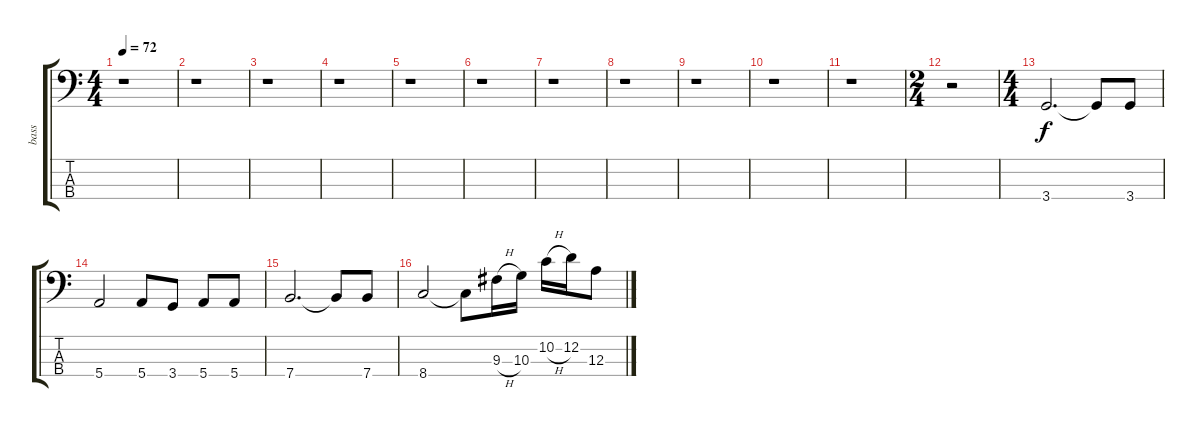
\track ("bass" "bass") {instrument electricbasspick}
\staff {score tabs}
\tuning (G2 D2 A1 E1) {hide}
\ts (4 4)
\tempo 72
\clef f4
\ks c
r.1{dy f} |
r.1 |
r.1 |
r.1 |
r.1 |
r.1 |
r.1 |
r.1 |
r.1 |
r.1 |
r.1 |
\ts (2 4)
r.2 |
\ts (4 4)
3.4.2{d} 3.4{t}.8 3.4.8 |
5.4.2 5.4.8 3.4.8 5.4.8 5.4.8 |
7.4.2{d} 7.4{t}.8 7.4.8 |
8.4.2 8.4{t}.8 9.3{h}.16 10.3.16 10.2{h}.16 12.2.16 12.3.8
